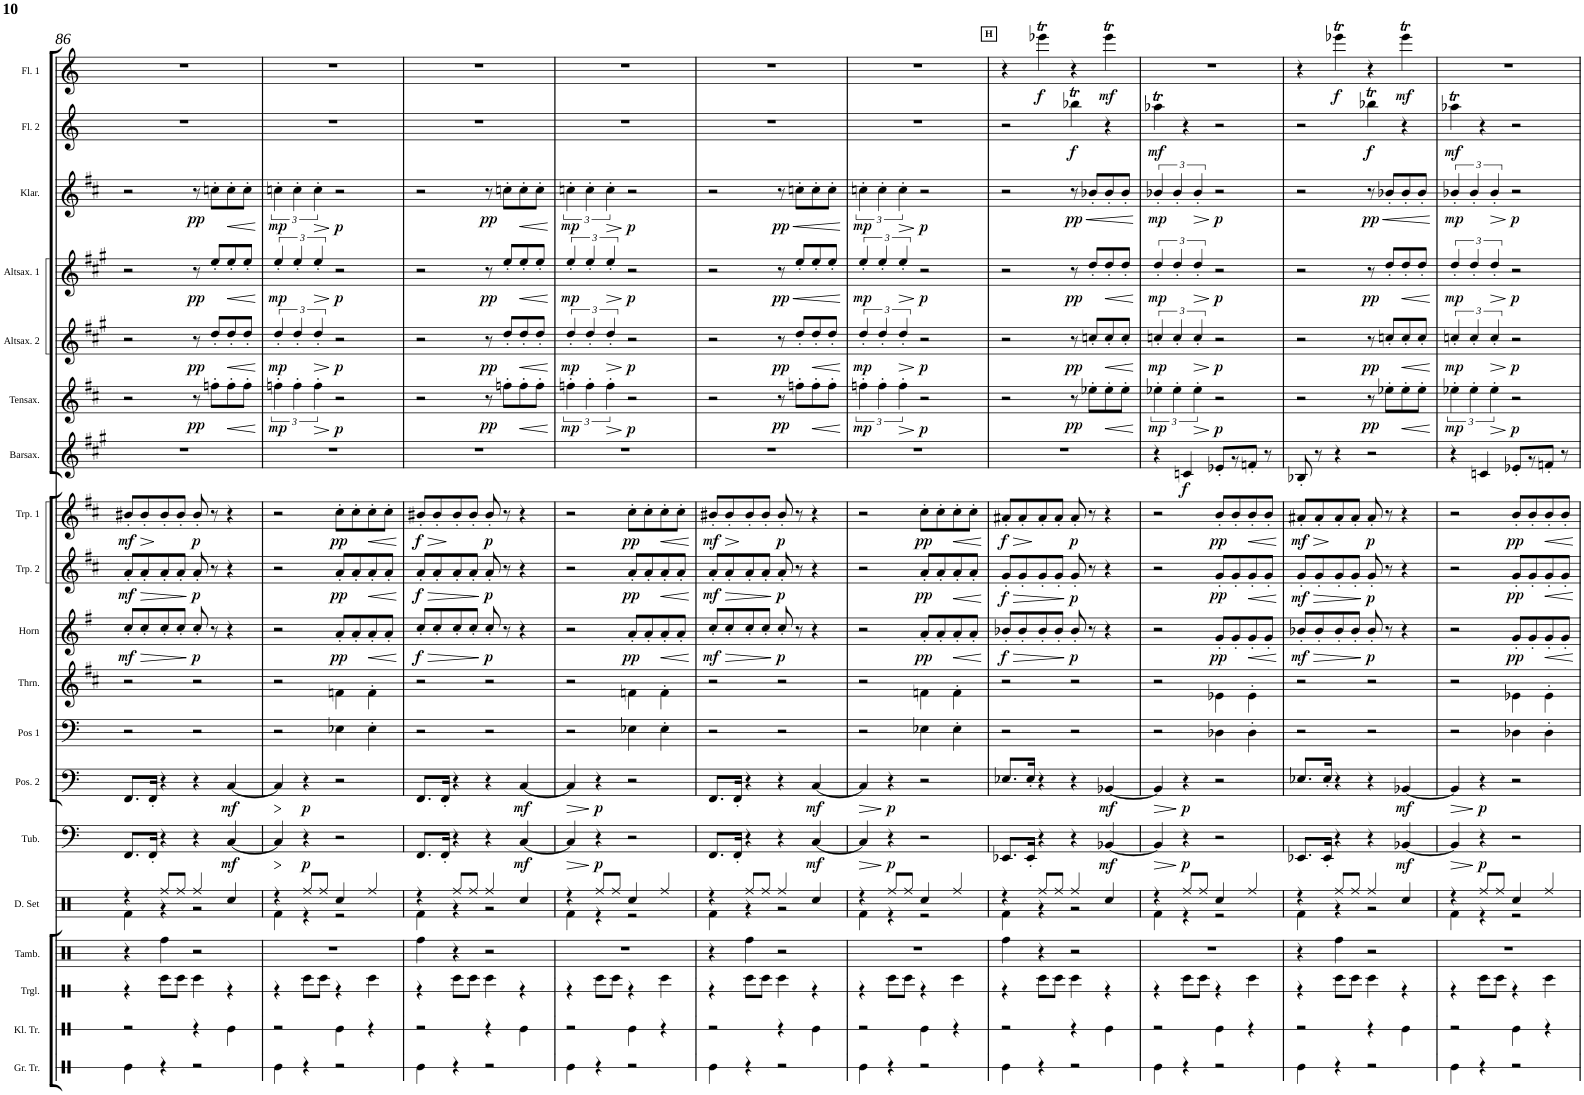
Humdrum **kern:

**kern	**kern	**kern	**kern	**kern	**dynam	**kern	**dynam	**kern	**kern	**kern	**dynam	**kern	**dynam	**kern	**dynam	**kern	**dynam	**kern	**dynam	**kern	**dynam	**kern	**dynam	**kern	**dynam	**kern	**dynam	**kern	**dynam
*part18	*part17	*part16	*part15	*part14	*part14	*part13	*part13	*part12	*part11	*part10	*part10	*part9	*part9	*part8	*part8	*part7	*part7	*part6	*part6	*part5	*part5	*part4	*part4	*part3	*part3	*part2	*part2	*part1	*part1
*staff18	*staff17	*staff16	*staff15	*staff14	*staff14	*staff13	*staff13	*staff12	*staff11	*staff10	*staff10	*staff9	*staff9	*staff8	*staff8	*staff7	*staff7	*staff6	*staff6	*staff5	*staff5	*staff4	*staff4	*staff3	*staff3	*staff2	*staff2	*staff1	*staff1
*I"Große Trommel	*I"Triangel	*I"Tambourine	*I"Drumset	*I"Tuba	*	*I"Posaune 2	*	*I"Posaune 1	*I"Tenorhorn	*I"Horn	*	*I"Trompete 2	*	*I"Trompete 1	*	*I"Baritonsaxophon	*	*I"Tenorsaxophon	*	*I"Altsaxophon 2	*	*I"Altsaxophon 1	*	*I"Klarinette	*	*I"Flöte 2	*	*I"Flöte 1	*
*I'Gr. Tr.	*I'Trgl.	*I'Tamb.	*I'D. Set	*I'Tub.	*	*I'Pos. 2	*	*I'Pos 1	*I'Thrn.	*I'Horn	*	*I'Trp. 2	*	*I'Trp. 1	*	*I'Barsax.	*	*I'Tensax.	*	*I'Altsax. 2	*	*I'Altsax. 1	*	*I'Klar.	*	*I'Fl. 2	*	*I'Fl. 1	*
!!LO:PB:g=z
*clefX	*clefX	*clefX	*clefX	*clefF4	*	*clefF4	*	*clefF4	*clefG2	*clefG2	*	*clefG2	*	*clefG2	*	*clefG2	*	*clefG2	*	*clefG2	*	*clefG2	*	*clefG2	*	*clefG2	*	*clefG2	*
*	*	*	*	*	*	*	*	*	*Trd8c14	*Trd4c7	*	*Trd1c2	*	*Trd1c2	*	*Trd12c21	*	*Trd8c14	*	*Trd5c9	*	*Trd5c9	*	*Trd1c2	*	*	*	*	*
*k[]	*k[]	*k[]	*k[]	*k[]	*	*k[]	*	*k[]	*k[f#c#]	*k[f#]	*	*k[f#c#]	*	*k[f#c#]	*	*k[f#c#g#]	*	*k[f#c#]	*	*k[f#c#g#]	*	*k[f#c#g#]	*	*k[f#c#]	*	*k[]	*	*k[]	*
*M4/4	*M4/4	*M4/4	*M4/4	*M4/4	*	*M4/4	*	*M4/4	*M4/4	*M4/4	*	*M4/4	*	*M4/4	*	*M4/4	*	*M4/4	*	*M4/4	*	*M4/4	*	*M4/4	*	*M4/4	*	*M4/4	*
=86	=86	=86	=86	=86	=86	=86	=86	=86	=86	=86	=86	=86	=86	=86	=86	=86	=86	=86	=86	=86	=86	=86	=86	=86	=86	=86	=86	=86	=86
*	*	*	*^	*	*	*	*	*	*	*	*	*	*	*	*	*	*	*	*	*	*	*	*	*	*	*	*	*	*
!	!	!	!	!	!	!	!	!	!	!	!	!LO:HP:b	!	!LO:HP:b	!	!LO:HP:b	!	!	!	!	!	!	!	!	!	!	!	!	!	!
!	!	!	!	!	!	!	!	!	!	!	!	!LO:DY:n=1:b	!	!LO:DY:n=1:b	!	!LO:DY:n=1:b	!	!	!	!	!	!	!	!	!	!	!	!	!	!
4Re\	4r	4r	4r	4Rf\	8.FF/L	.	8.FF/L	.	2r	2r	8cc'</L	> mf	8a'</L	> mf	8b#X'</L	> mf	1r	.	2r	.	2r	.	2r	.	2r	.	1r	.	1r	.
.	.	.	.	.	.	.	.	.	.	.	8cc'</	.	8a'</	.	8b#'</	.	.	.	.	.	.	.	.	.	.	.	.	.	.	.
.	.	.	.	.	16FF'</Jk	.	16FF'</Jk	.	.	.	.	.	.	.	.	.	.	.	.	.	.	.	.	.	.	.	.	.	.	.
4r	8R\L	4Rff\	8Rff/L	4r	4r	.	4r	.	.	.	8cc'</	.	8a'</	.	8b#'</	.	.	.	.	.	.	.	.	.	.	.	.	.	.	.
.	8R\J	.	8Rff/J	.	.	.	.	.	.	.	8cc'</J	.	8a'</J	.	8b#'</J	.	.	.	.	.	.	.	.	.	.	.	.	.	.	.
!	!	!	!	!	!	!	!	!	!	!	!	!LO:DY:n=2:b	!	!LO:DY:n=2:b	!	!LO:DY:n=2:b	!	!	!	!LO:DY:b	!	!LO:DY:b	!	!LO:DY:b	!	!LO:DY:b	!	!	!	!
2r	4R\	2r	4Rff/	2r	4r	.	4r	.	2r	2r	8cc'</	p	8a'</	p	8b#'</	p	.	.	8r	pp	8r	pp	8r	pp	8r	pp	.	.	.	.
.	.	.	.	.	.	.	.	.	.	.	8r	.	8r	.	8r	.	.	.	8ffn'>\L	.	8dd'</L	.	8ee'</L	.	8ccn'>\L	.	.	.	.	.
!	!	!	!	!	!	!LO:DY:b	!	!LO:DY:b	!	!	!	!	!	!	!	!	!	!	!	!LO:HP:b	!	!LO:HP:b	!	!LO:HP:b	!	!LO:HP:b	!	!	!	!
.	4r	.	4Rcc/	.	[4C/	mf	[4C/	mf	.	.	4r	.	4r	.	4r	.	.	.	8ff'>\	<	8dd'</	<	8ee'</	<	8cc'>\	<	.	.	.	.
.	.	.	.	.	.	.	.	.	.	.	.	.	.	.	.	.	.	.	8ff'>\J	.	8dd'</J	.	8ee'</J	.	8cc'>\J	.	.	.	.	.
=87	=87	=87	=87	=87	=87	=87	=87	=87	=87	=87	=87	=87	=87	=87	=87	=87	=87	=87	=87	=87	=87	=87	=87	=87	=87	=87	=87	=87	=87	=87
!	!	!	!	!	!	!LO:HP:b	!	!LO:HP:b	!	!	!	!	!	!	!	!	!	!	!	!LO:DY:b	!	!LO:DY:b	!	!LO:DY:b	!	!LO:DY:b	!	!	!	!
4Re\	4r	1r	4r	4Rf\	4C/]	>	4C/]	>	2r	2r	2r	.	2r	.	2r	.	1r	.	6ffn'>\	mp	6dd'</	mp	6ee'</	mp	6ccn'>\	mp	1r	.	1r	.
.	.	.	.	.	.	.	.	.	.	.	.	.	.	.	.	.	.	.	6ff'>\	.	6dd'</	.	6ee'</	.	6cc'>\	.	.	.	.	.
!	!	!	!	!	!	!LO:DY:b	!	!LO:DY:b	!	!	!	!	!	!	!	!	!	!	!	!	!	!	!	!	!	!	!	!	!	!
4r	8R\L	.	8Rff/L	4r	4r	p	4r	p	.	.	.	.	.	.	.	.	.	.	.	.	.	.	.	.	.	.	.	.	.	.
!	!	!	!	!	!	!	!	!	!	!	!	!	!	!	!	!	!	!	!	!LO:HP:b	!	!LO:HP:b	!	!LO:HP:b	!	!LO:HP:b	!	!	!	!
.	.	.	.	.	.	.	.	.	.	.	.	.	.	.	.	.	.	.	6ff'>\	>	6dd'</	>	6ee'</	>	6cc'>\	>	.	.	.	.
.	8R\J	.	8Rff/J	.	.	.	.	.	.	.	.	.	.	.	.	.	.	.	.	.	.	.	.	.	.	.	.	.	.	.
!	!	!	!	!	!	!	!	!	!	!	!	!LO:DY:b	!	!LO:DY:b	!	!LO:DY:b	!	!	!	!LO:DY:n=1:b	!	!LO:DY:n=1:b	!	!LO:DY:n=1:b	!	!LO:DY:n=1:b	!	!	!	!
2r	4r	.	4Rcc/	2r	2r	.	2r	.	4E-X\	4fn\	8a'</L	pp	8a'</L	pp	8cc#'>\L	pp	.	.	2r	[ p	2r	[ p	2r	[ p	2r	[ p	.	.	.	.
.	.	.	.	.	.	.	.	.	.	.	8a'</	.	8a'</	.	8cc#'>\	.	.	.	.	.	.	.	.	.	.	.	.	.	.	.
!	!	!	!	!	!	!	!	!	!	!	!	!LO:HP:b	!	!LO:HP:b	!	!LO:HP:b	!	!	!	!	!	!	!	!	!	!	!	!	!	!
.	4R\	.	4Rff/	.	.	.	.	.	4E-'>\	4f'>\	8a'</	<	8a'</	<	8cc#'>\	<	.	.	.	.	.	.	.	.	.	.	.	.	.	.
.	.	.	.	.	.	.	.	.	.	.	8a'</J	.	8a'</J	.	8cc#'>\J	.	.	.	.	.	.	.	.	.	.	.	.	.	.	.
*	*	*	*v	*v	*	*	*	*	*	*	*	*	*	*	*	*	*	*	*	*	*	*	*	*	*	*	*	*	*	*
.	.	.	.	.	.	.	.	.	.	.	]	.	]	.	]	.	.	.	.	.	.	.	.	.	.	.	.	.	.
=88	=88	=88	=88	=88	=88	=88	=88	=88	=88	=88	=88	=88	=88	=88	=88	=88	=88	=88	=88	=88	=88	=88	=88	=88	=88	=88	=88	=88	=88
*	*	*	*^	*	*	*	*	*	*	*	*	*	*	*	*	*	*	*	*	*	*	*	*	*	*	*	*	*	*
!	!	!	!	!	!	!	!	!	!	!	!	!LO:HP:b	!	!LO:HP:b	!	!LO:HP:b	!	!	!	!	!	!	!	!	!	!	!	!	!	!
!	!	!	!	!	!	!	!	!	!	!	!	!LO:DY:n=1:b	!	!LO:DY:n=1:b	!	!LO:DY:n=1:b	!	!	!	!	!	!	!	!	!	!	!	!	!	!
4Re\	4r	4Rff\	4r	4Rf\	8.FF/L	.	8.FF/L	.	2r	2r	8cc'</L	> f	8a'</L	> f	8b#X'</L	> f	1r	.	2r	.	2r	.	2r	.	2r	.	1r	.	1r	.
.	.	.	.	.	.	.	.	.	.	.	8cc'</	.	8a'</	.	8b#'</	.	.	.	.	.	.	.	.	.	.	.	.	.	.	.
.	.	.	.	.	16FF'</Jk	.	16FF'</Jk	.	.	.	.	.	.	.	.	.	.	.	.	.	.	.	.	.	.	.	.	.	.	.
4r	8R\L	4r	8Rff/L	4r	4r	.	4r	.	.	.	8cc'</	.	8a'</	.	8b#'</	[	.	.	.	.	.	.	.	.	.	.	.	.	.	.
.	8R\J	.	8Rff/J	.	.	.	.	.	.	.	8cc'</J	.	8a'</J	.	8b#'</J	.	.	.	.	.	.	.	.	.	.	.	.	.	.	.
!	!	!	!	!	!	!	!	!	!	!	!	!LO:DY:n=2:b	!	!LO:DY:n=2:b	!	!LO:DY:n=2:b	!	!	!	!LO:DY:b	!	!LO:DY:b	!	!LO:DY:b	!	!LO:DY:b	!	!	!	!
2r	4R\	2r	4Rff/	2r	4r	.	4r	.	2r	2r	8cc'</	[ p	8a'</	[ p	8b#'</	p	.	.	8r	pp	8r	pp	8r	pp	8r	pp	.	.	.	.
.	.	.	.	.	.	.	.	.	.	.	8r	.	8r	.	8r	.	.	.	8ffn'>\L	.	8dd'</L	.	8ee'</L	.	8ccn'>\L	.	.	.	.	.
!	!	!	!	!	!	!LO:DY:b	!	!LO:DY:b	!	!	!	!	!	!	!	!	!	!	!	!LO:HP:b	!	!LO:HP:b	!	!LO:HP:b	!	!LO:HP:b	!	!	!	!
.	4r	.	4Rcc/	.	[4C/	mf	[4C/	mf	.	.	4r	.	4r	.	4r	.	.	.	8ff'>\	<	8dd'</	<	8ee'</	<	8cc'>\	<	.	.	.	.
.	.	.	.	.	.	.	.	.	.	.	.	.	.	.	.	.	.	.	8ff'>\J	.	8dd'</J	.	8ee'</J	.	8cc'>\J	.	.	.	.	.
*	*	*	*v	*v	*	*	*	*	*	*	*	*	*	*	*	*	*	*	*	*	*	*	*	*	*	*	*	*	*	*
.	.	.	.	.	.	.	.	.	.	.	.	.	.	.	.	.	.	.	]	.	]	.	]	.	]	.	.	.	.
=89	=89	=89	=89	=89	=89	=89	=89	=89	=89	=89	=89	=89	=89	=89	=89	=89	=89	=89	=89	=89	=89	=89	=89	=89	=89	=89	=89	=89	=89
*	*	*	*^	*	*	*	*	*	*	*	*	*	*	*	*	*	*	*	*	*	*	*	*	*	*	*	*	*	*
!	!	!	!	!	!	!LO:HP:b	!	!LO:HP:b	!	!	!	!	!	!	!	!	!	!	!	!LO:DY:b	!	!LO:DY:b	!	!LO:DY:b	!	!LO:DY:b	!	!	!	!
4Re\	4r	1r	4r	4Rf\	4C/]	>	4C/]	>	2r	2r	2r	.	2r	.	2r	.	1r	.	6ffn'>\	mp	6dd'</	mp	6ee'</	mp	6ccn'>\	mp	1r	.	1r	.
.	.	.	.	.	.	.	.	.	.	.	.	.	.	.	.	.	.	.	6ff'>\	.	6dd'</	.	6ee'</	.	6cc'>\	.	.	.	.	.
!	!	!	!	!	!	!LO:DY:n=1:b	!	!LO:DY:n=1:b	!	!	!	!	!	!	!	!	!	!	!	!	!	!	!	!	!	!	!	!	!	!
4r	8R\L	.	8Rff/L	4r	4r	] p	4r	] p	.	.	.	.	.	.	.	.	.	.	.	.	.	.	.	.	.	.	.	.	.	.
!	!	!	!	!	!	!	!	!	!	!	!	!	!	!	!	!	!	!	!	!LO:HP:b	!	!LO:HP:b	!	!LO:HP:b	!	!LO:HP:b	!	!	!	!
.	.	.	.	.	.	.	.	.	.	.	.	.	.	.	.	.	.	.	6ff'>\	>	6dd'</	>	6ee'</	>	6cc'>\	>	.	.	.	.
.	8R\J	.	8Rff/J	.	.	.	.	.	.	.	.	.	.	.	.	.	.	.	.	.	.	.	.	.	.	.	.	.	.	.
!	!	!	!	!	!	!	!	!	!	!	!	!LO:DY:b	!	!LO:DY:b	!	!LO:DY:b	!	!	!	!LO:DY:n=1:b	!	!LO:DY:n=1:b	!	!LO:DY:n=1:b	!	!LO:DY:n=1:b	!	!	!	!
2r	4r	.	4Rcc/	2r	2r	.	2r	.	4E-X\	4fn\	8a'</L	pp	8a'</L	pp	8cc#'>\L	pp	.	.	2r	[ p	2r	[ p	2r	[ p	2r	[ p	.	.	.	.
.	.	.	.	.	.	.	.	.	.	.	8a'</	.	8a'</	.	8cc#'>\	.	.	.	.	.	.	.	.	.	.	.	.	.	.	.
!	!	!	!	!	!	!	!	!	!	!	!	!LO:HP:b	!	!LO:HP:b	!	!LO:HP:b	!	!	!	!	!	!	!	!	!	!	!	!	!	!
.	4R\	.	4Rff/	.	.	.	.	.	4E-'>\	4f'>\	8a'</	<	8a'</	<	8cc#'>\	<	.	.	.	.	.	.	.	.	.	.	.	.	.	.
.	.	.	.	.	.	.	.	.	.	.	8a'</J	.	8a'</J	.	8cc#'>\J	.	.	.	.	.	.	.	.	.	.	.	.	.	.	.
*	*	*	*v	*v	*	*	*	*	*	*	*	*	*	*	*	*	*	*	*	*	*	*	*	*	*	*	*	*	*	*
.	.	.	.	.	.	.	.	.	.	.	]	.	]	.	]	.	.	.	.	.	.	.	.	.	.	.	.	.	.
=90	=90	=90	=90	=90	=90	=90	=90	=90	=90	=90	=90	=90	=90	=90	=90	=90	=90	=90	=90	=90	=90	=90	=90	=90	=90	=90	=90	=90	=90
*	*	*	*^	*	*	*	*	*	*	*	*	*	*	*	*	*	*	*	*	*	*	*	*	*	*	*	*	*	*
!	!	!	!	!	!	!	!	!	!	!	!	!LO:HP:b	!	!LO:HP:b	!	!LO:HP:b	!	!	!	!	!	!	!	!	!	!	!	!	!	!
!	!	!	!	!	!	!	!	!	!	!	!	!LO:DY:n=1:b	!	!LO:DY:n=1:b	!	!LO:DY:n=1:b	!	!	!	!	!	!	!	!	!	!	!	!	!	!
4Re\	4r	4r	4r	4Rf\	8.FF/L	.	8.FF/L	.	2r	2r	8cc'</L	> mf	8a'</L	> mf	8b#X'</L	> mf	1r	.	2r	.	2r	.	2r	.	2r	.	1r	.	1r	.
.	.	.	.	.	.	.	.	.	.	.	8cc'</	.	8a'</	.	8b#'</	.	.	.	.	.	.	.	.	.	.	.	.	.	.	.
.	.	.	.	.	16FF'</Jk	.	16FF'</Jk	.	.	.	.	.	.	.	.	.	.	.	.	.	.	.	.	.	.	.	.	.	.	.
4r	8R\L	4Rff\	8Rff/L	4r	4r	.	4r	.	.	.	8cc'</	.	8a'</	.	8b#'</	[	.	.	.	.	.	.	.	.	.	.	.	.	.	.
.	8R\J	.	8Rff/J	.	.	.	.	.	.	.	8cc'</J	.	8a'</J	.	8b#'</J	.	.	.	.	.	.	.	.	.	.	.	.	.	.	.
!	!	!	!	!	!	!	!	!	!	!	!	!LO:DY:n=2:b	!	!LO:DY:n=2:b	!	!LO:DY:n=2:b	!	!	!	!LO:DY:b	!	!LO:DY:b	!	!LO:HP:b	!	!LO:HP:b	!	!	!	!
!	!	!	!	!	!	!	!	!	!	!	!	!	!	!	!	!	!	!	!	!	!	!	!	!LO:DY:n=1:b	!	!LO:DY:n=1:b	!	!	!	!
2r	4R\	2r	4Rff/	2r	4r	.	4r	.	2r	2r	8cc'</	[ p	8a'</	[ p	8b#'</	p	.	.	8r	pp	8r	pp	8r	< pp	8r	< pp	.	.	.	.
.	.	.	.	.	.	.	.	.	.	.	8r	.	8r	.	8r	.	.	.	8ffn'>\L	.	8dd'</L	.	8ee'</L	.	8ccn'>\L	.	.	.	.	.
!	!	!	!	!	!	!LO:DY:b	!	!LO:DY:b	!	!	!	!	!	!	!	!	!	!	!	!LO:HP:b	!	!LO:HP:b	!	!	!	!	!	!	!	!
.	4r	.	4Rcc/	.	[4C/	mf	[4C/	mf	.	.	4r	.	4r	.	4r	.	.	.	8ff'>\	<	8dd'</	<	8ee'</	.	8cc'>\	.	.	.	.	.
.	.	.	.	.	.	.	.	.	.	.	.	.	.	.	.	.	.	.	8ff'>\J	.	8dd'</J	.	8ee'</J	.	8cc'>\J	.	.	.	.	.
*	*	*	*v	*v	*	*	*	*	*	*	*	*	*	*	*	*	*	*	*	*	*	*	*	*	*	*	*	*	*	*
.	.	.	.	.	.	.	.	.	.	.	.	.	.	.	.	.	.	.	]	.	]	.	]	.	]	.	.	.	.
=91	=91	=91	=91	=91	=91	=91	=91	=91	=91	=91	=91	=91	=91	=91	=91	=91	=91	=91	=91	=91	=91	=91	=91	=91	=91	=91	=91	=91	=91
*	*	*	*^	*	*	*	*	*	*	*	*	*	*	*	*	*	*	*	*	*	*	*	*	*	*	*	*	*	*
!	!	!	!	!	!	!LO:HP:b	!	!LO:HP:b	!	!	!	!	!	!	!	!	!	!	!	!LO:DY:b	!	!LO:DY:b	!	!LO:DY:b	!	!LO:DY:b	!	!	!	!
4Re\	4r	1r	4r	4Rf\	4C/]	>	4C/]	>	2r	2r	2r	.	2r	.	2r	.	1r	.	6ffn'>\	mp	6dd'</	mp	6ee'</	mp	6ccn'>\	mp	1r	.	1r	.
.	.	.	.	.	.	.	.	.	.	.	.	.	.	.	.	.	.	.	6ff'>\	.	6dd'</	.	6ee'</	.	6cc'>\	.	.	.	.	.
!	!	!	!	!	!	!LO:DY:n=1:b	!	!LO:DY:n=1:b	!	!	!	!	!	!	!	!	!	!	!	!	!	!	!	!	!	!	!	!	!	!
4r	8R\L	.	8Rff/L	4r	4r	] p	4r	] p	.	.	.	.	.	.	.	.	.	.	.	.	.	.	.	.	.	.	.	.	.	.
!	!	!	!	!	!	!	!	!	!	!	!	!	!	!	!	!	!	!	!	!LO:HP:b	!	!LO:HP:b	!	!LO:HP:b	!	!LO:HP:b	!	!	!	!
.	.	.	.	.	.	.	.	.	.	.	.	.	.	.	.	.	.	.	6ff'>\	>	6dd'</	>	6ee'</	>	6cc'>\	>	.	.	.	.
.	8R\J	.	8Rff/J	.	.	.	.	.	.	.	.	.	.	.	.	.	.	.	.	.	.	.	.	.	.	.	.	.	.	.
!	!	!	!	!	!	!	!	!	!	!	!	!LO:DY:b	!	!LO:DY:b	!	!LO:DY:b	!	!	!	!LO:DY:n=1:b	!	!LO:DY:n=1:b	!	!LO:DY:n=1:b	!	!LO:DY:n=1:b	!	!	!	!
2r	4r	.	4Rcc/	2r	2r	.	2r	.	4E-X\	4fn\	8a'</L	pp	8a'</L	pp	8cc#'>\L	pp	.	.	2r	[ p	2r	[ p	2r	[ p	2r	[ p	.	.	.	.
.	.	.	.	.	.	.	.	.	.	.	8a'</	.	8a'</	.	8cc#'>\	.	.	.	.	.	.	.	.	.	.	.	.	.	.	.
!	!	!	!	!	!	!	!	!	!	!	!	!LO:HP:b	!	!LO:HP:b	!	!LO:HP:b	!	!	!	!	!	!	!	!	!	!	!	!	!	!
.	4R\	.	4Rff/	.	.	.	.	.	4E-'>\	4f'>\	8a'</	<	8a'</	<	8cc#'>\	<	.	.	.	.	.	.	.	.	.	.	.	.	.	.
.	.	.	.	.	.	.	.	.	.	.	8a'</J	.	8a'</J	.	8cc#'>\J	.	.	.	.	.	.	.	.	.	.	.	.	.	.	.
*	*	*	*v	*v	*	*	*	*	*	*	*	*	*	*	*	*	*	*	*	*	*	*	*	*	*	*	*	*	*	*
.	.	.	.	.	.	.	.	.	.	.	]	.	]	.	]	.	.	.	.	.	.	.	.	.	.	.	.	.	.
!!LO:REH:place=s1:a:B:cj:t=H
=92	=92	=92	=92	=92	=92	=92	=92	=92	=92	=92	=92	=92	=92	=92	=92	=92	=92	=92	=92	=92	=92	=92	=92	=92	=92	=92	=92	=92	=92
*	*	*	*^	*	*	*	*	*	*	*	*	*	*	*	*	*	*	*	*	*	*	*	*	*	*	*	*	*	*
!	!	!	!	!	!	!	!	!	!	!	!	!LO:HP:b	!	!LO:HP:b	!	!LO:HP:b	!	!	!	!	!	!	!	!	!	!	!	!	!	!
!	!	!	!	!	!	!	!	!	!	!	!	!LO:DY:n=1:b	!	!LO:DY:n=1:b	!	!LO:DY:n=1:b	!	!	!	!	!	!	!	!	!	!	!	!	!	!
4Re\	4r	4Rff\	4r	4Rf\	8.EE-X/L	.	8.E-X/L	.	2r	2r	8b-X'</L	> f	8g'</L	> f	8a#X'</L	> f	1r	.	2r	.	2r	.	2r	.	2r	.	2r	.	4r	.
.	.	.	.	.	.	.	.	.	.	.	8b-'</	.	8g'</	.	8a#'</	.	.	.	.	.	.	.	.	.	.	.	.	.	.	.
.	.	.	.	.	16EE-'</Jk	.	16E-'</Jk	.	.	.	.	.	.	.	.	.	.	.	.	.	.	.	.	.	.	.	.	.	.	.
!	!	!	!	!	!	!	!	!	!	!	!	!	!	!	!	!	!	!	!	!	!	!	!	!	!	!	!	!	!	!LO:DY:b
4r	8R\L	4r	8Rff/L	4r	4r	.	4r	.	.	.	8b-'</	.	8g'</	.	8a#'</	[	.	.	.	.	.	.	.	.	.	.	.	.	4eee-X>\	f
.	8R\J	.	8Rff/J	.	.	.	.	.	.	.	8b-'</J	.	8g'</J	.	8a#'</J	.	.	.	.	.	.	.	.	.	.	.	.	.	.	.
!	!	!	!	!	!	!	!	!	!	!	!	!LO:DY:n=2:b	!	!LO:DY:n=2:b	!	!LO:DY:n=2:b	!	!	!	!LO:DY:b	!	!LO:DY:b	!	!LO:DY:b	!	!LO:HP:b	!	!	!	!
!	!	!	!	!	!	!	!	!	!	!	!	!	!	!	!	!	!	!	!	!	!	!	!	!	!	!LO:DY:n=1:b	!	!LO:DY:b	!	!
2r	4R\	2r	4Rff/	2r	4r	.	4r	.	2r	2r	8b-'</	[ p	8g'</	[ p	8a#'</	p	.	.	8r	pp	8r	pp	8r	pp	8r	< pp	4bb-X>\	f	4r	.
.	.	.	.	.	.	.	.	.	.	.	8r	.	8r	.	8r	.	.	.	8ee-X'>\L	.	8ccn'</L	.	8dd'</L	.	8b-X'</L	.	.	.	.	.
!	!	!	!	!	!	!LO:DY:b	!	!LO:DY:b	!	!	!	!	!	!	!	!	!	!	!	!LO:HP:b	!	!LO:HP:b	!	!LO:HP:b	!	!	!	!	!	!LO:DY:b
.	4r	.	4Rcc/	.	[4BB-X/	mf	[4BB-X/	mf	.	.	4r	.	4r	.	4r	.	.	.	8ee-'>\	<	8cc'</	<	8dd'</	<	8b-'</	.	4r	.	4eee->\	mf
.	.	.	.	.	.	.	.	.	.	.	.	.	.	.	.	.	.	.	8ee-'>\J	.	8cc'</J	.	8dd'</J	.	8b-'</J	.	.	.	.	.
*	*	*	*v	*v	*	*	*	*	*	*	*	*	*	*	*	*	*	*	*	*	*	*	*	*	*	*	*	*	*	*
.	.	.	.	.	.	.	.	.	.	.	.	.	.	.	.	.	.	.	]	.	]	.	]	.	]	.	.	.	.
=93	=93	=93	=93	=93	=93	=93	=93	=93	=93	=93	=93	=93	=93	=93	=93	=93	=93	=93	=93	=93	=93	=93	=93	=93	=93	=93	=93	=93	=93
*	*	*	*^	*	*	*	*	*	*	*	*	*	*	*	*	*	*	*	*	*	*	*	*	*	*	*	*	*	*
!	!	!	!	!	!	!LO:HP:b	!	!LO:HP:b	!	!	!	!	!	!	!	!	!	!	!	!LO:DY:b	!	!LO:DY:b	!	!LO:DY:b	!	!LO:DY:b	!	!LO:DY:b	!	!
4Re\	4r	1r	4r	4Rf\	4BB-/]	>	4BB-/]	>	2r	2r	2r	.	2r	.	2r	.	4r	.	6ee-X'>\	mp	6ccn'</	mp	6dd'</	mp	6b-X'</	mp	4aa-X>\	mf	1r	.
.	.	.	.	.	.	.	.	.	.	.	.	.	.	.	.	.	.	.	6ee-'>\	.	6cc'</	.	6dd'</	.	6b-'</	.	.	.	.	.
!	!	!	!	!	!	!LO:DY:n=1:b	!	!LO:DY:n=1:b	!	!	!	!	!	!	!	!	!	!LO:DY:b	!	!	!	!	!	!	!	!	!	!	!	!
4r	8R\L	.	8Rff/L	4r	4r	] p	4r	] p	.	.	.	.	.	.	.	.	4cn/	f	.	.	.	.	.	.	.	.	4r	.	.	.
!	!	!	!	!	!	!	!	!	!	!	!	!	!	!	!	!	!	!	!	!LO:HP:b	!	!LO:HP:b	!	!LO:HP:b	!	!LO:HP:b	!	!	!	!
.	.	.	.	.	.	.	.	.	.	.	.	.	.	.	.	.	.	.	6ee-'>\	>	6cc'</	>	6dd'</	>	6b-'</	>	.	.	.	.
.	8R\J	.	8Rff/J	.	.	.	.	.	.	.	.	.	.	.	.	.	.	.	.	.	.	.	.	.	.	.	.	.	.	.
!	!	!	!	!	!	!	!	!	!	!	!	!LO:DY:b	!	!LO:DY:b	!	!LO:DY:b	!	!	!	!LO:DY:n=1:b	!	!LO:DY:n=1:b	!	!LO:DY:n=1:b	!	!LO:DY:n=1:b	!	!	!	!
2r	4r	.	4Rcc/	2r	2r	.	2r	.	4D-X\	4e-X\	8g'</L	pp	8g'</L	pp	8b'</L	pp	8e-X'</L	.	2r	[ p	2r	[ p	2r	[ p	2r	[ p	2r	.	.	.
.	.	.	.	.	.	.	.	.	.	.	8g'</	.	8g'</	.	8b'</	.	8r	.	.	.	.	.	.	.	.	.	.	.	.	.
!	!	!	!	!	!	!	!	!	!	!	!	!LO:HP:b	!	!LO:HP:b	!	!LO:HP:b	!	!	!	!	!	!	!	!	!	!	!	!	!	!
.	4R\	.	4Rff/	.	.	.	.	.	4D-'>\	4e-'>\	8g'</	<	8g'</	<	8b'</	<	8fn'</J	.	.	.	.	.	.	.	.	.	.	.	.	.
.	.	.	.	.	.	.	.	.	.	.	8g'</J	.	8g'</J	.	8b'</J	.	8r	.	.	.	.	.	.	.	.	.	.	.	.	.
*	*	*	*v	*v	*	*	*	*	*	*	*	*	*	*	*	*	*	*	*	*	*	*	*	*	*	*	*	*	*	*
.	.	.	.	.	.	.	.	.	.	.	]	.	]	.	]	.	.	.	.	.	.	.	.	.	.	.	.	.	.
=94	=94	=94	=94	=94	=94	=94	=94	=94	=94	=94	=94	=94	=94	=94	=94	=94	=94	=94	=94	=94	=94	=94	=94	=94	=94	=94	=94	=94	=94
*	*	*	*^	*	*	*	*	*	*	*	*	*	*	*	*	*	*	*	*	*	*	*	*	*	*	*	*	*	*
!	!	!	!	!	!	!	!	!	!	!	!	!LO:HP:b	!	!LO:HP:b	!	!LO:HP:b	!	!	!	!	!	!	!	!	!	!	!	!	!	!
!	!	!	!	!	!	!	!	!	!	!	!	!LO:DY:n=1:b	!	!LO:DY:n=1:b	!	!LO:DY:n=1:b	!	!	!	!	!	!	!	!	!	!	!	!	!	!
4Re\	4r	4r	4r	4Rf\	8.EE-X/L	.	8.E-X/L	.	2r	2r	8b-X'</L	> mf	8g'</L	> mf	8a#X'</L	> mf	8B-X'</	.	2r	.	2r	.	2r	.	2r	.	2r	.	4r	.
.	.	.	.	.	.	.	.	.	.	.	8b-'</	.	8g'</	.	8a#'</	.	8r	.	.	.	.	.	.	.	.	.	.	.	.	.
.	.	.	.	.	16EE-'</Jk	.	16E-'</Jk	.	.	.	.	.	.	.	.	.	.	.	.	.	.	.	.	.	.	.	.	.	.	.
!	!	!	!	!	!	!	!	!	!	!	!	!	!	!	!	!	!	!	!	!	!	!	!	!	!	!	!	!	!	!LO:DY:b
4r	8R\L	4Rff\	8Rff/L	4r	4r	.	4r	.	.	.	8b-'</	.	8g'</	.	8a#'</	[	4r	.	.	.	.	.	.	.	.	.	.	.	4eee-X>\	f
.	8R\J	.	8Rff/J	.	.	.	.	.	.	.	8b-'</J	.	8g'</J	.	8a#'</J	.	.	.	.	.	.	.	.	.	.	.	.	.	.	.
!	!	!	!	!	!	!	!	!	!	!	!	!LO:DY:n=2:b	!	!LO:DY:n=2:b	!	!LO:DY:n=2:b	!	!	!	!LO:DY:b	!	!LO:DY:b	!	!LO:DY:b	!	!LO:HP:b	!	!	!	!
!	!	!	!	!	!	!	!	!	!	!	!	!	!	!	!	!	!	!	!	!	!	!	!	!	!	!LO:DY:n=1:b	!	!LO:DY:b	!	!
2r	4R\	2r	4Rff/	2r	4r	.	4r	.	2r	2r	8b-'</	[ p	8g'</	[ p	8a#'</	p	2r	.	8r	pp	8r	pp	8r	pp	8r	< pp	4bb-X>\	f	4r	.
.	.	.	.	.	.	.	.	.	.	.	8r	.	8r	.	8r	.	.	.	8ee-X'>\L	.	8ccn'</L	.	8dd'</L	.	8b-X'</L	.	.	.	.	.
!	!	!	!	!	!	!LO:DY:b	!	!LO:DY:b	!	!	!	!	!	!	!	!	!	!	!	!LO:HP:b	!	!LO:HP:b	!	!LO:HP:b	!	!	!	!	!	!LO:DY:b
.	4r	.	4Rcc/	.	[4BB-X/	mf	[4BB-X/	mf	.	.	4r	.	4r	.	4r	.	.	.	8ee-'>\	<	8cc'</	<	8dd'</	<	8b-'</	.	4r	.	4eee->\	mf
.	.	.	.	.	.	.	.	.	.	.	.	.	.	.	.	.	.	.	8ee-'>\J	.	8cc'</J	.	8dd'</J	.	8b-'</J	.	.	.	.	.
*	*	*	*v	*v	*	*	*	*	*	*	*	*	*	*	*	*	*	*	*	*	*	*	*	*	*	*	*	*	*	*
.	.	.	.	.	.	.	.	.	.	.	.	.	.	.	.	.	.	.	]	.	]	.	]	.	]	.	.	.	.
=95	=95	=95	=95	=95	=95	=95	=95	=95	=95	=95	=95	=95	=95	=95	=95	=95	=95	=95	=95	=95	=95	=95	=95	=95	=95	=95	=95	=95	=95
*	*	*	*^	*	*	*	*	*	*	*	*	*	*	*	*	*	*	*	*	*	*	*	*	*	*	*	*	*	*
!	!	!	!	!	!	!	!	!	!	!	!	!	!	!	!	!	!	!	!	!LO:DY:b	!	!LO:DY:b	!	!LO:DY:b	!	!LO:DY:b	!	!LO:DY:b	!	!
4Re\	4r	1r	4r	4Rf\	4BB-/]	.	4BB-/]	.	2r	2r	2r	.	2r	.	2r	.	4r	.	6ee-X'>\	mp	6ccn'</	mp	6dd'</	mp	6b-X'</	mp	4aa-X>\	mf	1r	.
.	.	.	.	.	.	.	.	.	.	.	.	.	.	.	.	.	.	.	6ee-'>\	.	6cc'</	.	6dd'</	.	6b-'</	.	.	.	.	.
!	!	!	!	!	!	!LO:DY:n=1:b	!	!LO:DY:n=1:b	!	!	!	!	!	!	!	!	!	!	!	!	!	!	!	!	!	!	!	!	!	!
4r	8R\L	.	8Rff/L	4r	4r	] p	4r	] p	.	.	.	.	.	.	.	.	4cn/	.	.	.	.	.	.	.	.	.	4r	.	.	.
.	.	.	.	.	.	.	.	.	.	.	.	.	.	.	.	.	.	.	6ee-'>\	.	6cc'</	.	6dd'</	.	6b-'</	.	.	.	.	.
.	8R\J	.	8Rff/J	.	.	.	.	.	.	.	.	.	.	.	.	.	.	.	.	.	.	.	.	.	.	.	.	.	.	.
!	!	!	!	!	!	!	!	!	!	!	!	!LO:DY:b	!	!LO:DY:b	!	!LO:DY:b	!	!	!	!LO:DY:n=1:b	!	!LO:DY:n=1:b	!	!LO:DY:n=1:b	!	!LO:DY:n=1:b	!	!	!	!
2r	4r	.	4Rcc/	2r	2r	.	2r	.	4D-X\	4e-X\	8g'</L	pp	8g'</L	pp	8b'</L	pp	8e-X'</L	.	2r	[ p	2r	[ p	2r	[ p	2r	[ p	2r	.	.	.
.	.	.	.	.	.	.	.	.	.	.	8g'</	.	8g'</	.	8b'</	.	8r	.	.	.	.	.	.	.	.	.	.	.	.	.
.	4R\	.	4Rff/	.	.	.	.	.	4D-'>\	4e-'>\	8g'</	.	8g'</	.	8b'</	.	8fn'</J	.	.	.	.	.	.	.	.	.	.	.	.	.
.	.	.	.	.	.	.	.	.	.	.	8g'</J	.	8g'</J	.	8b'</J	.	8r	.	.	.	.	.	.	.	.	.	.	.	.	.
*	*	*	*v	*v	*	*	*	*	*	*	*	*	*	*	*	*	*	*	*	*	*	*	*	*	*	*	*	*	*	*
.	.	.	.	.	.	.	.	.	.	.	]	.	]	.	]	.	.	.	.	.	.	.	.	.	.	.	.	.	.
=	=	=	=	=	=	=	=	=	=	=	=	=	=	=	=	=	=	=	=	=	=	=	=	=	=	=	=	=	=
*-	*-	*-	*-	*-	*-	*-	*-	*-	*-	*-	*-	*-	*-	*-	*-	*-	*-	*-	*-	*-	*-	*-	*-	*-	*-	*-	*-	*-	*-
